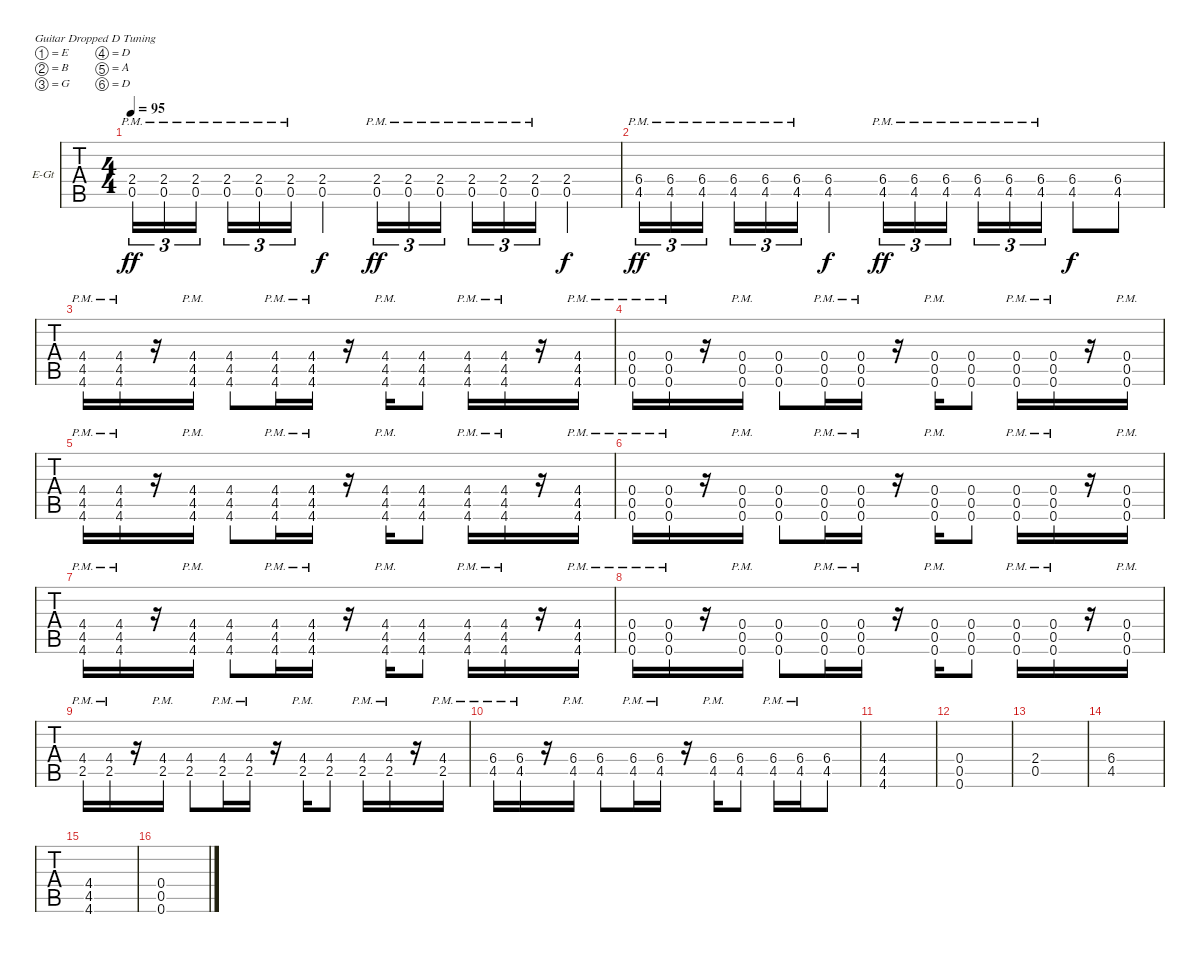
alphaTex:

\bracketExtendMode groupsimilarinstruments
\firstSystemTrackNameOrientation horizontal
\otherSystemsTrackNameOrientation horizontal
\track ("Guitar Drop D" "E-Gt") {solo instrument distortionguitar}
\staff {tabs}
\tuning (E4 B3 G3 D3 A2 D2)
\ts (4 4)
\tempo 95
\clef g2
\ks c
(2.4{pm} 0.5{pm}).16{tu (3 2) dy ff} (2.4{pm} 0.5{pm}).16{tu (3 2)} (2.4{pm} 0.5{pm}).16{tu (3 2)} (2.4{pm} 0.5{pm}).16{tu (3 2)} (2.4{pm} 0.5{pm}).16{tu (3 2)} (2.4{pm} 0.5{pm}).16{tu (3 2)} (2.4 0.5).4{dy f} (2.4{pm} 0.5{pm}).16{tu (3 2) dy ff} (2.4{pm} 0.5{pm}).16{tu (3 2)} (2.4{pm} 0.5{pm}).16{tu (3 2)} (2.4{pm} 0.5{pm}).16{tu (3 2)} (2.4{pm} 0.5{pm}).16{tu (3 2)} (2.4{pm} 0.5{pm}).16{tu (3 2)} (2.4 0.5).4{dy f} |
(6.4{pm} 4.5{pm}).16{tu (3 2) dy ff} (6.4{pm} 4.5{pm}).16{tu (3 2)} (6.4{pm} 4.5{pm}).16{tu (3 2)} (6.4{pm} 4.5{pm}).16{tu (3 2)} (6.4{pm} 4.5{pm}).16{tu (3 2)} (6.4{pm} 4.5{pm}).16{tu (3 2)} (6.4 4.5).4{dy f} (6.4{pm} 4.5{pm}).16{tu (3 2) dy ff} (6.4{pm} 4.5{pm}).16{tu (3 2)} (6.4{pm} 4.5{pm}).16{tu (3 2)} (6.4{pm} 4.5{pm}).16{tu (3 2)} (6.4{pm} 4.5{pm}).16{tu (3 2)} (6.4{pm} 4.5{pm}).16{tu (3 2)} (6.4 4.5).8{dy f} (6.4 4.5).8 |
(4.4{pm} 4.5{pm} 4.6{pm}).16 (4.4{pm} 4.5{pm} 4.6{pm}).16 r.16 (4.4{pm} 4.5{pm} 4.6{pm}).16 (4.4 4.5 4.6).8 (4.4{pm} 4.5{pm} 4.6{pm}).16 (4.4{pm} 4.5{pm} 4.6{pm}).16 r.16 (4.4{pm} 4.5{pm} 4.6{pm}).16 (4.4 4.5 4.6).8 (4.4{pm} 4.5{pm} 4.6{pm}).16 (4.4{pm} 4.5{pm} 4.6{pm}).16 r.16 (4.4{pm} 4.5{pm} 4.6{pm}).16 |
(0.4{pm} 0.5{pm} 0.6{pm}).16 (0.4{pm} 0.5{pm} 0.6{pm}).16 r.16 (0.4{pm} 0.5{pm} 0.6{pm}).16 (0.4 0.5 0.6).8 (0.4{pm} 0.5{pm} 0.6{pm}).16 (0.4{pm} 0.5{pm} 0.6{pm}).16 r.16 (0.4{pm} 0.5{pm} 0.6{pm}).16 (0.4 0.5 0.6).8 (0.4{pm} 0.5{pm} 0.6{pm}).16 (0.4{pm} 0.5{pm} 0.6{pm}).16 r.16 (0.4{pm} 0.5{pm} 0.6{pm}).16 |
(4.4{pm} 4.5{pm} 4.6{pm}).16 (4.4{pm} 4.5{pm} 4.6{pm}).16 r.16 (4.4{pm} 4.5{pm} 4.6{pm}).16 (4.4 4.5 4.6).8 (4.4{pm} 4.5{pm} 4.6{pm}).16 (4.4{pm} 4.5{pm} 4.6{pm}).16 r.16 (4.4{pm} 4.5{pm} 4.6{pm}).16 (4.4 4.5 4.6).8 (4.4{pm} 4.5{pm} 4.6{pm}).16 (4.4{pm} 4.5{pm} 4.6{pm}).16 r.16 (4.4{pm} 4.5{pm} 4.6{pm}).16 |
(0.4{pm} 0.5{pm} 0.6{pm}).16 (0.4{pm} 0.5{pm} 0.6{pm}).16 r.16 (0.4{pm} 0.5{pm} 0.6{pm}).16 (0.4 0.5 0.6).8 (0.4{pm} 0.5{pm} 0.6{pm}).16 (0.4{pm} 0.5{pm} 0.6{pm}).16 r.16 (0.4{pm} 0.5{pm} 0.6{pm}).16 (0.4 0.5 0.6).8 (0.4{pm} 0.5{pm} 0.6{pm}).16 (0.4{pm} 0.5{pm} 0.6{pm}).16 r.16 (0.4{pm} 0.5{pm} 0.6{pm}).16 |
(4.4{pm} 4.5{pm} 4.6{pm}).16 (4.4{pm} 4.5{pm} 4.6{pm}).16 r.16 (4.4{pm} 4.5{pm} 4.6{pm}).16 (4.4 4.5 4.6).8 (4.4{pm} 4.5{pm} 4.6{pm}).16 (4.4{pm} 4.5{pm} 4.6{pm}).16 r.16 (4.4{pm} 4.5{pm} 4.6{pm}).16 (4.4 4.5 4.6).8 (4.4{pm} 4.5{pm} 4.6{pm}).16 (4.4{pm} 4.5{pm} 4.6{pm}).16 r.16 (4.4{pm} 4.5{pm} 4.6{pm}).16 |
(0.4{pm} 0.5{pm} 0.6{pm}).16 (0.4{pm} 0.5{pm} 0.6{pm}).16 r.16 (0.4{pm} 0.5{pm} 0.6{pm}).16 (0.4 0.5 0.6).8 (0.4{pm} 0.5{pm} 0.6{pm}).16 (0.4{pm} 0.5{pm} 0.6{pm}).16 r.16 (0.4{pm} 0.5{pm} 0.6{pm}).16 (0.4 0.5 0.6).8 (0.4{pm} 0.5{pm} 0.6{pm}).16 (0.4{pm} 0.5{pm} 0.6{pm}).16 r.16 (0.4{pm} 0.5{pm} 0.6{pm}).16 |
(4.4{pm} 2.5{pm}).16 (4.4{pm} 2.5{pm}).16 r.16 (4.4{pm} 2.5{pm}).16 (4.4 2.5).8 (4.4{pm} 2.5{pm}).16 (4.4{pm} 2.5{pm}).16 r.16 (4.4{pm} 2.5{pm}).16 (4.4 2.5).8 (4.4{pm} 2.5{pm}).16 (4.4{pm} 2.5{pm}).16 r.16 (4.4{pm} 2.5{pm}).16 |
(6.4{pm} 4.5{pm}).16 (6.4{pm} 4.5{pm}).16 r.16 (6.4{pm} 4.5{pm}).16 (6.4 4.5).8 (6.4{pm} 4.5{pm}).16 (6.4{pm} 4.5{pm}).16 r.16 (6.4{pm} 4.5{pm}).16 (6.4 4.5).8 (6.4{pm} 4.5{pm}).16 (6.4{pm} 4.5{pm}).16 (6.4 4.5).8 |
\scale
0.242736 (4.4 4.5 4.6).1 |
\scale
0.260629 (0.4 0.5 0.6).1 |
\scale
0.243445 (2.4 0.5).1 |
\scale
0.253047 (6.4 4.5).1 |
\scale
0.237036 (4.4 4.5 4.6).1 |
\scale
0.263039 (0.4 0.5 0.6).1
